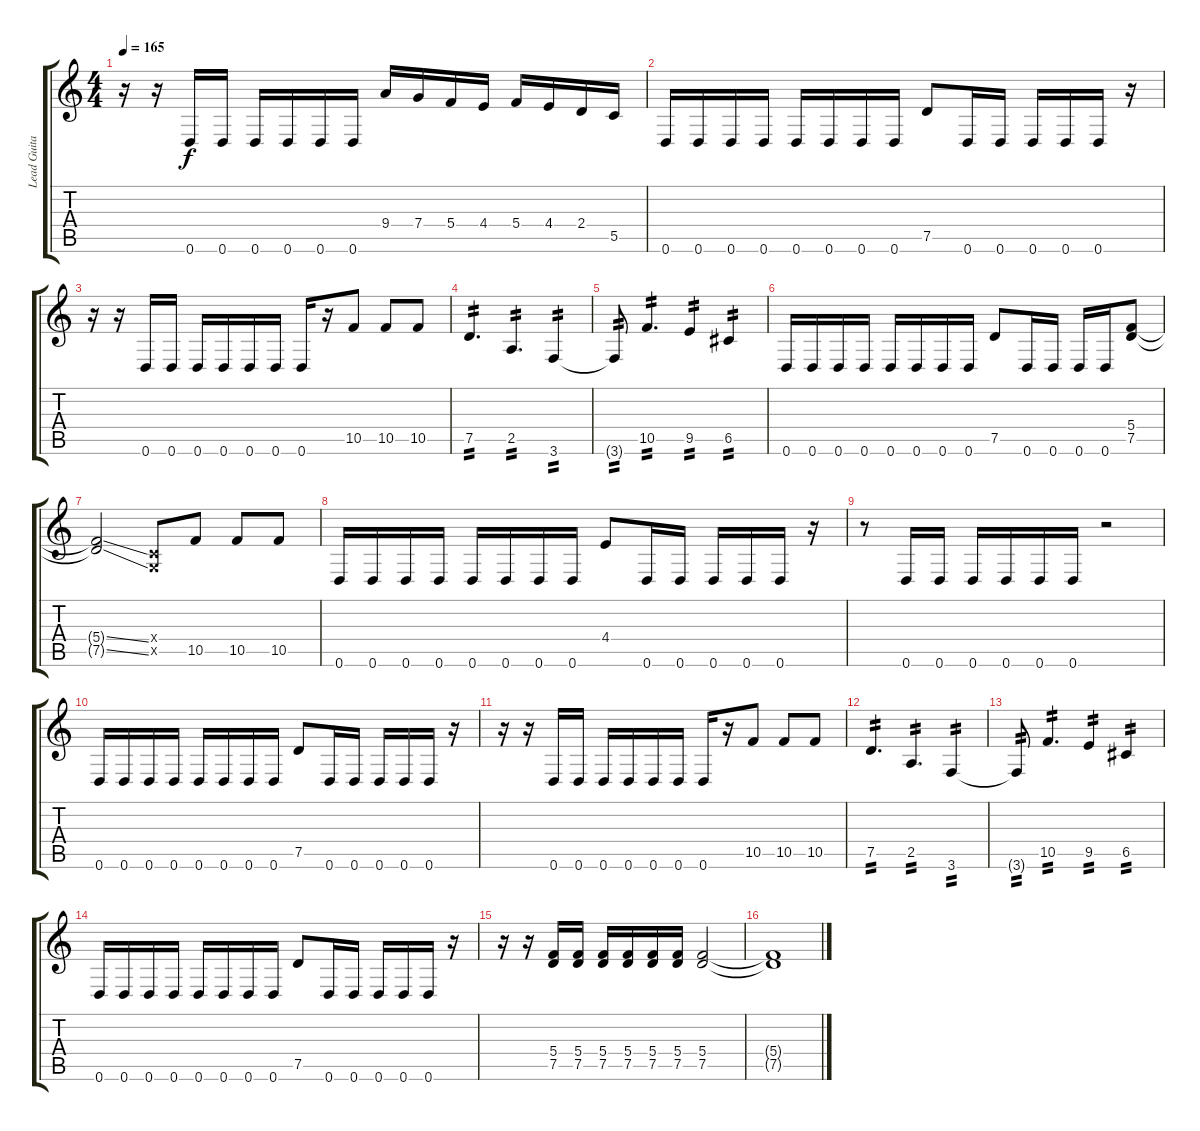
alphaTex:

\track ("Lead Guitar" "Lead Guita") {instrument distortionguitar}
\staff {score tabs}
\tuning (D4 A3 F3 C3 G2 D2) {hide}
\ts (4 4)
\tempo 165
\clef g2
\ks c
r.16{dy f} r.16 0.6.16 0.6.16 0.6.16 0.6.16 0.6.16 0.6.16 9.4.16 7.4.16 5.4.16 4.4.16 5.4.16 4.4.16 2.4.16 5.5.16 |
0.6.16 0.6.16 0.6.16 0.6.16 0.6.16 0.6.16 0.6.16 0.6.16 7.5.8 0.6.16 0.6.16 0.6.16 0.6.16 0.6.16 r.16 |
r.16 r.16 0.6.16 0.6.16 0.6.16 0.6.16 0.6.16 0.6.16 0.6.16 r.16 10.5.8 10.5.8 10.5.8 |
7.5.4{d tp 2} 2.5.4{d tp 2} 3.6.4{tp 2} |
3.6{t}.8{tp 2} 10.5.4{d tp 2} 9.5.4{tp 2} 6.5.4{tp 2} |
0.6.16 0.6.16 0.6.16 0.6.16 0.6.16 0.6.16 0.6.16 0.6.16 7.5.8 0.6.16 0.6.16 0.6.16 0.6.16 (5.4 7.5).8 |
(5.4{ss t} 7.5{ss t}).2 (0.4{x} 0.5{x}).8 10.5.8 10.5.8 10.5.8 |
0.6.16 0.6.16 0.6.16 0.6.16 0.6.16 0.6.16 0.6.16 0.6.16 4.4.8 0.6.16 0.6.16 0.6.16 0.6.16 0.6.16 r.16 |
r.8 0.6.16 0.6.16 0.6.16 0.6.16 0.6.16 0.6.16 r.2 |
0.6.16 0.6.16 0.6.16 0.6.16 0.6.16 0.6.16 0.6.16 0.6.16 7.5.8 0.6.16 0.6.16 0.6.16 0.6.16 0.6.16 r.16 |
r.16 r.16 0.6.16 0.6.16 0.6.16 0.6.16 0.6.16 0.6.16 0.6.16 r.16 10.5.8 10.5.8 10.5.8 |
7.5.4{d tp 2} 2.5.4{d tp 2} 3.6.4{tp 2} |
3.6{t}.8{tp 2} 10.5.4{d tp 2} 9.5.4{tp 2} 6.5.4{tp 2} |
0.6.16 0.6.16 0.6.16 0.6.16 0.6.16 0.6.16 0.6.16 0.6.16 7.5.8 0.6.16 0.6.16 0.6.16 0.6.16 0.6.16 r.16 |
r.16 r.16 (5.4 7.5).16 (5.4 7.5).16 (5.4 7.5).16 (5.4 7.5).16 (5.4 7.5).16 (5.4 7.5).16 (5.4 7.5).2 |
(5.4{t} 7.5{t}).1
